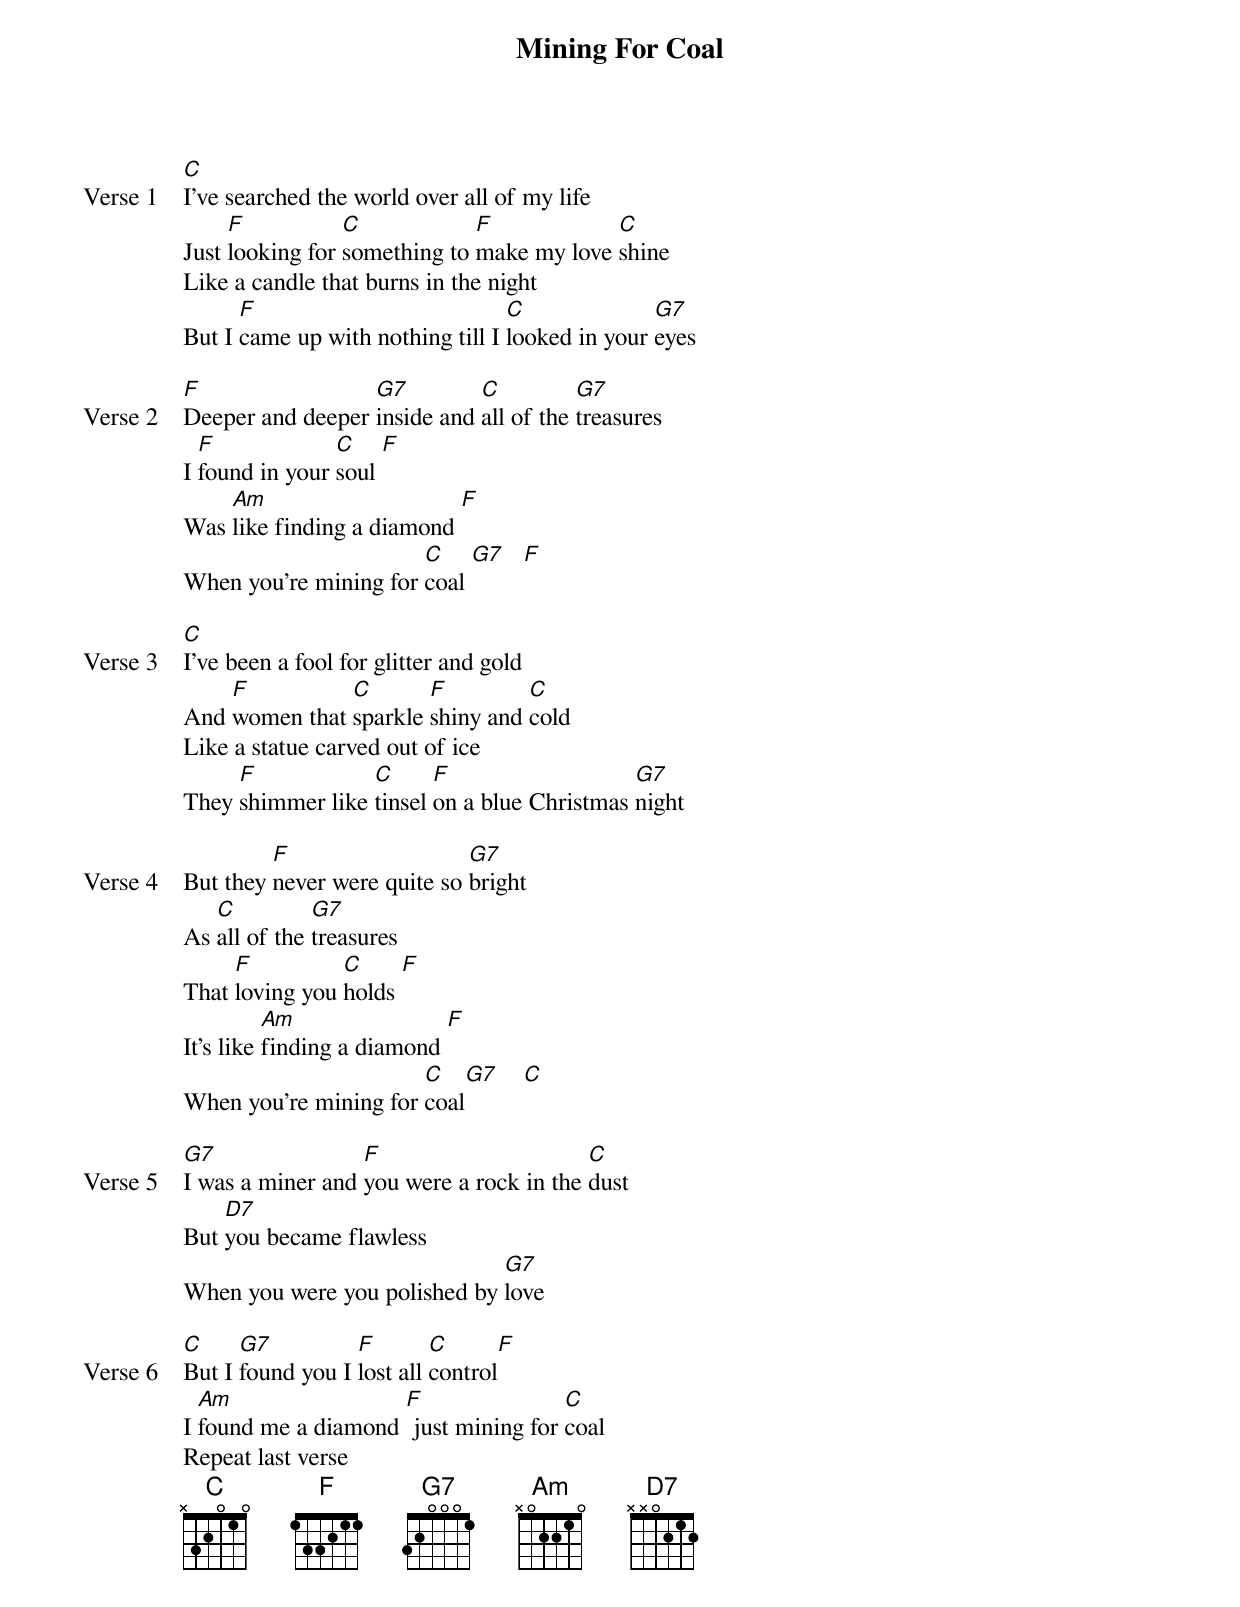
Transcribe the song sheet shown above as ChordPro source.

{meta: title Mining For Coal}
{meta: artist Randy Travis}
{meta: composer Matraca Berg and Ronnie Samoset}
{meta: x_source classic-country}
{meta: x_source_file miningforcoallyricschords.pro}
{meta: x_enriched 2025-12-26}

{start_of_verse: Verse 1}
[C]I've searched the world over all of my life
Just [F]looking for [C]something to [F]make my love [C]shine
Like a candle that burns in the night
But I [F]came up with nothing till I [C]looked in your [G7]eyes
{end_of_verse}

{start_of_verse: Verse 2}
[F]Deeper and deeper [G7]inside and [C]all of the [G7]treasures
I [F]found in your [C]soul [F]
Was [Am]like finding a diamond [F]
When you're mining for [C]coal [G7]   [F]
{end_of_verse}

{start_of_verse: Verse 3}
[C]I've been a fool for glitter and gold
And [F]women that [C]sparkle [F]shiny and [C]cold
Like a statue carved out of ice
They [F]shimmer like [C]tinsel [F]on a blue Christmas [G7]night
{end_of_verse}

{start_of_verse: Verse 4}
But they [F]never were quite so [G7]bright
As [C]all of the [G7]treasures
That [F]loving you [C]holds [F]
It's like [Am]finding a diamond [F]
When you're mining for [C]coal[G7]    [C]
{end_of_verse}

{start_of_verse: Verse 5}
[G7]I was a miner and [F]you were a rock in the [C]dust
But [D7]you became flawless
When you were you polished by [G7]love
{end_of_verse}

{start_of_verse: Verse 6}
[C]But I [G7]found you I [F]lost all [C]control[F]
I [Am]found me a diamond [F] just mining for [C]coal
Repeat last verse
{end_of_verse}
